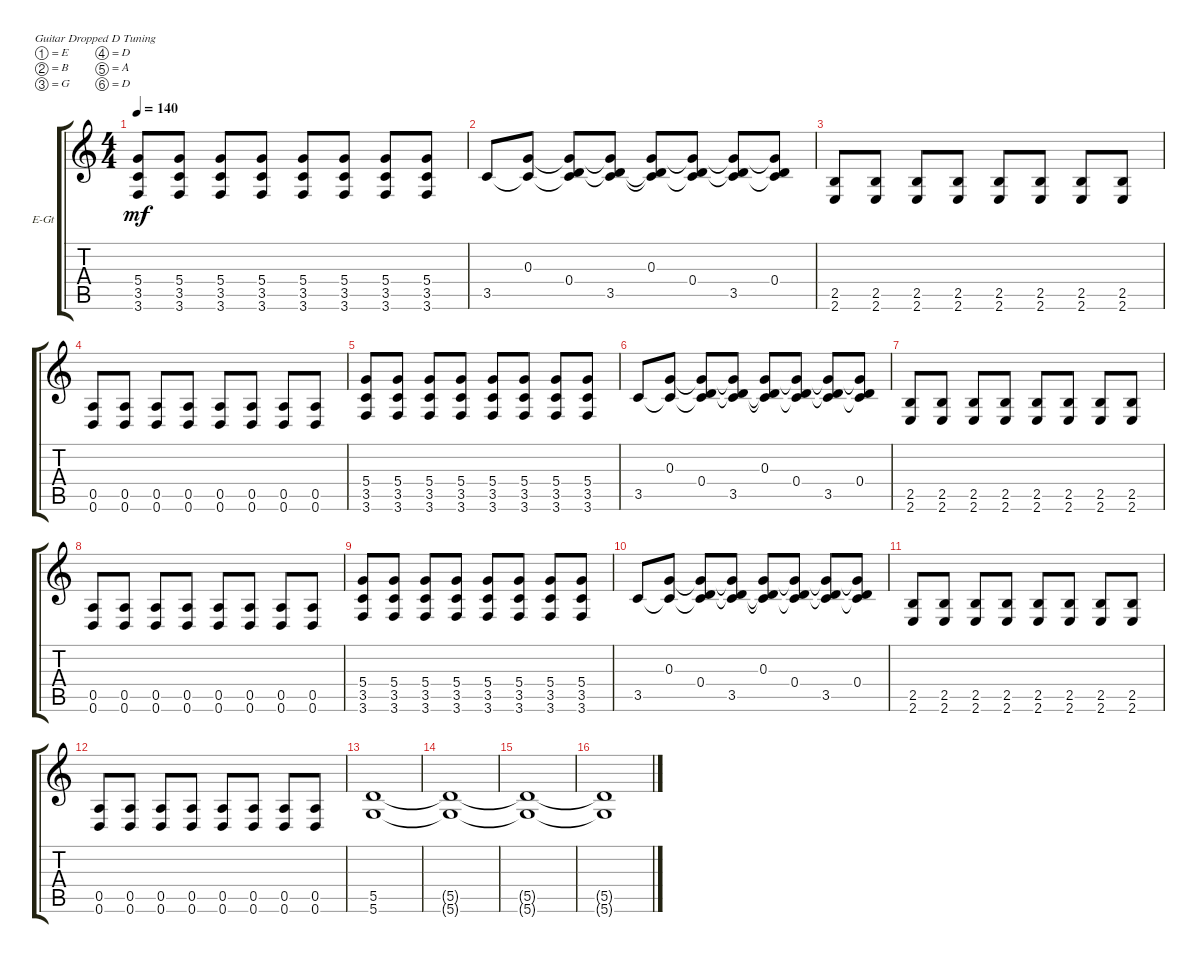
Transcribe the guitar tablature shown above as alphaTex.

\defaultSystemsLayout 4
\bracketExtendMode groupsimilarinstruments
\firstSystemTrackNameOrientation horizontal
\otherSystemsTrackNameOrientation horizontal
\track ("Electric Guitar" "E-Gt") {instrument electricguitarclean}
\staff {score tabs}
\tuning (E4 B3 G3 D3 A2 D2)
\ts (4 4)
\tempo 140
\clef g2
\scale
0.333333
\ks c
(3.6 3.5 5.4).8{dy mf} (3.6 3.5 5.4).8 (3.6 3.5 5.4).8 (3.6 3.5 5.4).8 (3.6 3.5 5.4).8 (3.6 3.5 5.4).8 (3.6 3.5 5.4).8 (3.6 3.5 5.4).8 |
\scale
0.333333 3.5.8 (0.3 3.5{t}).8 (0.4 3.5{t} 0.3{t}).8 (3.5 0.4{t} 0.3{t}).8 (0.3 0.4{t} 3.5{t}).8 (0.4 3.5{t} 0.3{t}).8 (3.5 0.4{t} 0.3{t}).8 (0.4 3.5{t} 0.3{t}).8 |
\scale
0.333333 (2.6 2.5).8 (2.6 2.5).8 (2.6 2.5).8 (2.6 2.5).8 (2.6 2.5).8 (2.6 2.5).8 (2.6 2.5).8 (2.6 2.5).8 |
\scale
0.333333 (0.6 0.5).8 (0.6 0.5).8 (0.6 0.5).8 (0.6 0.5).8 (0.6 0.5).8 (0.6 0.5).8 (0.6 0.5).8 (0.6 0.5).8 |
\scale
0.333333 (3.6 3.5 5.4).8 (3.6 3.5 5.4).8 (3.6 3.5 5.4).8 (3.6 3.5 5.4).8 (3.6 3.5 5.4).8 (3.6 3.5 5.4).8 (3.6 3.5 5.4).8 (3.6 3.5 5.4).8 |
\scale
0.333333 3.5.8 (0.3 3.5{t}).8 (0.4 3.5{t} 0.3{t}).8 (3.5 0.4{t} 0.3{t}).8 (0.3 0.4{t} 3.5{t}).8 (0.4 3.5{t} 0.3{t}).8 (3.5 0.4{t} 0.3{t}).8 (0.4 3.5{t} 0.3{t}).8 |
\scale
0.333333 (2.6 2.5).8 (2.6 2.5).8 (2.6 2.5).8 (2.6 2.5).8 (2.6 2.5).8 (2.6 2.5).8 (2.6 2.5).8 (2.6 2.5).8 |
\scale
0.333333 (0.6 0.5).8 (0.6 0.5).8 (0.6 0.5).8 (0.6 0.5).8 (0.6 0.5).8 (0.6 0.5).8 (0.6 0.5).8 (0.6 0.5).8 |
\scale
0.333333 (3.6 3.5 5.4).8 (3.6 3.5 5.4).8 (3.6 3.5 5.4).8 (3.6 3.5 5.4).8 (3.6 3.5 5.4).8 (3.6 3.5 5.4).8 (3.6 3.5 5.4).8 (3.6 3.5 5.4).8 |
\scale
0.333333 3.5.8 (0.3 3.5{t}).8 (0.4 3.5{t} 0.3{t}).8 (3.5 0.4{t} 0.3{t}).8 (0.3 0.4{t} 3.5{t}).8 (0.4 3.5{t} 0.3{t}).8 (3.5 0.4{t} 0.3{t}).8 (0.4 3.5{t} 0.3{t}).8 |
\scale
0.333333 (2.6 2.5).8 (2.6 2.5).8 (2.6 2.5).8 (2.6 2.5).8 (2.6 2.5).8 (2.6 2.5).8 (2.6 2.5).8 (2.6 2.5).8 |
\scale
0.333333 (0.6 0.5).8 (0.6 0.5).8 (0.6 0.5).8 (0.6 0.5).8 (0.6 0.5).8 (0.6 0.5).8 (0.6 0.5).8 (0.6 0.5).8 |
\scale
0.333333 (5.6 5.5).1 |
\scale
0.333333 (5.6{t} 5.5{t}).1 |
\scale
0.333333 (5.5{t} 5.6{t}).1 |
\scale
0.333333 (5.6{t} 5.5{t}).1
